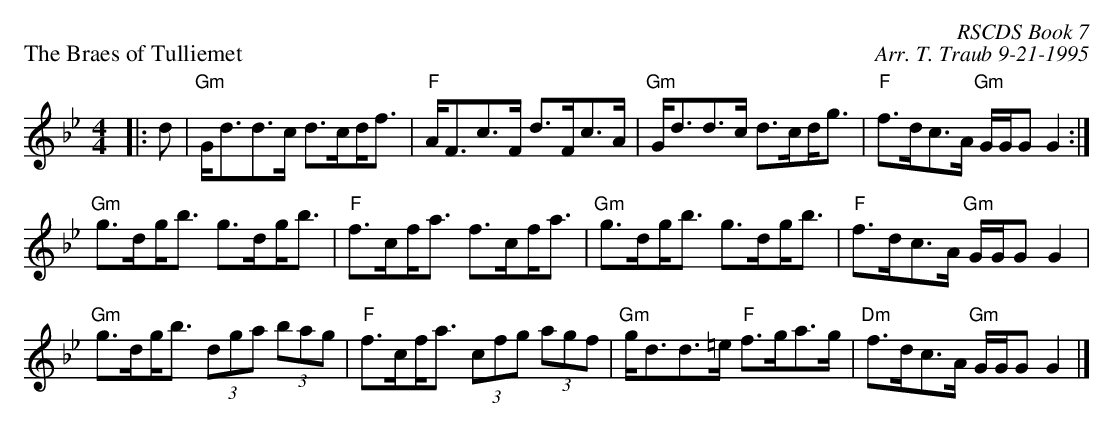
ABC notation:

X:1
P:The Braes of Tulliemet
C:RSCDS Book 7
C:Arr. T. Traub 9-21-1995
M:4/4
L:1/8
K:Gm
|:d|"Gm"G<dd>c d>c!beambr1!d<f|"F"A<Fc>F d>Fc>A|"Gm"G<dd>c d>c!beambr1!d<g|"F"f>dc>A "Gm"G/2G/2G G2 :|
"Gm"g>d!beambr1!g<b g>d!beambr1!g<b|"F"f>c!beambr1!f<a f>c!beambr1!f<a|"Gm"g>d!beambr1!g<b g>d!beambr1!g<b|"F"f>dc>A "Gm"G/2G/2G G2|
"Gm"g>d!beambr1!g<b (3dga (3 bag|"F"f>c!beambr1!f<a (3 cfg (3 agf|"Gm"g<dd>=e "F"f>ga>g|"Dm"f>dc>A "Gm"G/2G/2G G2 |]
